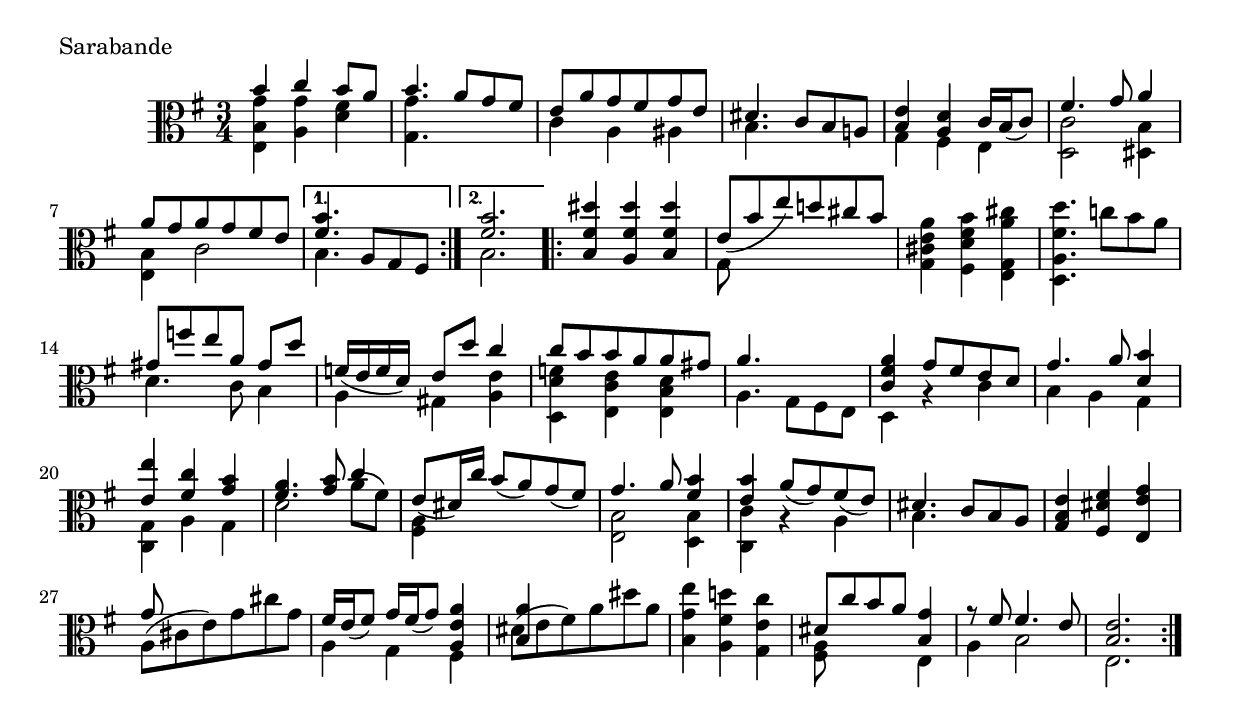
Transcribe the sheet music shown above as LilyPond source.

\version "2.24.3"

% Movement 5, Sarabande 
\version "2.24.3"

% Notes:
% Measure 30: the c' and e' of the first chord are according to Werner Icking's edition quarters, not eighths 

vA =  { 
  \stemUp
  fis''4  g''  fis''8  e''8  |
  % 2
  fis''4.   e''8[  d''8  cis''8]  |
  % 3
  b'8  e''8  d''8  cis''8  d''8  b'8  |
  % 4
  ais'4.   g'8[  fis'8  e'!8]  |
  % 5
  \stemDown
  d'4  cis'4  b4  |
  % 6
  <g' a>2  <fis' ais>4  |
  % 7
  <b fis'>4 g'2
  % 8, prima volta
  fis'4. s8*3
  % 8, seconda volta
  fis'2.

  % 9
  s2.
  % 10
  d'8 s8*5 | s2.*2 |
  % 13
  a'4.  g'8  fis'4  |
  % 14
  e'4  dis'4  <b' e'>  |
  % 15
  <c'' a' a>4  <b' g' b>  <a' fis' b>  |
  % 16
  e'4.   d'8[  cis'8  b8]  |
  % 17
  a4  r4  g'4  |
  % 18
  fis'4  e'4  d'4  |
  % 19
  <d' g>4  e'4  d'4  |
  % 20
  a'2  e''8(   cis''8)  |
  % 21
  <e' cis'>4  s2  |
  % 22
  <fis' b>2  <fis' a>4  |
  % 23
  <g' g>4  r4  e'4  |
  % 24
  fis'4.  s8*3 | s2. |
  % 26
  e'8( gis'8   b'8)  d''8  gis''8  d''8  |  
  % 27
  e'4  d'4  cis'4  |
  % 28
  \stemDown
   ais'8[( b'8   cis''8)  e''8  ais''8  e''8]  |
  \stemNeutral
  % 29
  <b'' d'' fis'>4  <a''! cis'' e'>  <g'' b' d'> |
  % 30
  \stemUp
   ais'8[  g''8  fis''8  e''8] <d'' fis'>4  |
  % 31
  r8  cis''8  cis''4.  b'8  |
  % 32
  <b' fis'>2.  
} 

vB =  {
  \stemDown
  <d'' fis' b>4  <d'' e'>  <cis'' a'>  |
  % 2
  <d'' d'>4. s8*3 |
  % 3
  g'4 e' eis' |
  % 4
  fis'4. s8*3 |
  % 5
  \stemUp
  <b' fis'>4  <a' e'>  g'16  fis'16(   g'8) |
  % 6
  cis''4.  d''8  e''4  |
  % 7
  e''8  d''8  e''8  d''8  cis''8  b'8  |
  % 8, prima volta
  <fis'' cis''>4.  e'8[  d'8  cis'8]
  % 8, seconda volta
  <fis'' cis''>2.
  % 9
  \stemUp
  < ais'' cis'' fis'>4 <ais'' cis'' e'> <ais'' cis'' fis'> |
  % 10
  \stemUp
  b'8(  fis''8   b''8)  a''!8  gis''8  fis''8  |
  % 11
  \stemNeutral
  <e'' b' gis' d'>4  <fis'' cis'' a' cis'>  <gis'' e'' d' b>4 |
  % 12
  <a'' cis'' e' a>4.   g''!8[  fis''8  e''8]  |
  % 13
  \stemUp
   dis''8[  c'''8  b''8  e''8]   dis''8[  a''8]  |
  % 14
  c''16(  b'16  c''16   a'16)  b'8  a''8  g''4  |
  % 15
  g''8  fis''8  fis''8  e''8  e''8  dis''8  |
  % 16
  e''4.  s8*3  |
  % 17
  <e'' cis'' g'>4  d''8  cis''8  b'8  a'8  |
  % 18
  d''4.  e''8  <fis'' a'>4 |
  % 19
  <b'' b'>4  <g'' cis''> <fis'' d''>  |
  % 20
  <e'' cis''>4.  <fis'' d''>8  g''4  |
  % 21
  b'8(   ais'16)  g''16  fis''8(   e''8)  d''8(   cis''8)  |
  % 22
  d''4.  e''8  <fis'' cis''>4  |
  % 23
  <fis'' b'>4  e''8(   d''8)  cis''8(   b'8)  |
  % 24
  ais'4.   g'8[  fis'8  e'8]  |
  % 25
  <b' fis' d'>4 <cis'' ais' cis'>4  <d'' b' b>  |
  % 26
  d''8 s8*5
  % 27
   cis''16[ b'16(  cis''8)]  d''16[ cis''16(  d''8)] <e'' b' e'>4 |
  % 28
  \stemUp <e'' fis'>4 s2 | s2. |
  \stemDown
  % 30
  <e' cis'>8 s8*3 b4  |
  % 31
  e'4  fis'2  |
  % 32
  b2.
} 

vStaff = \context Staff <<
  \context Voice=A \vA
  \context Voice=B \vB
>>


vViolaGlobal =   {
  \clef "alto"
  \key g\major
  \time 3/4
  \repeat "volta" 2 {
    s2.*7 |
  }
  \alternative {
    { s2. }
    { s2. }
  }
  \repeat "volta" 2 {
    s2.*24
  }
}

vViolaScripts =  {
}

vViolaStaff =  \context Staff <<
   \transpose c' f \vStaff
  \vViolaGlobal
  \vViolaScripts
>>

\score {
  \vViolaStaff
  \layout { }
  
  \midi {
    \tempo 4 = 55
    }


  \header {
    piece = "Sarabande"
    opus = ""
  }
}

